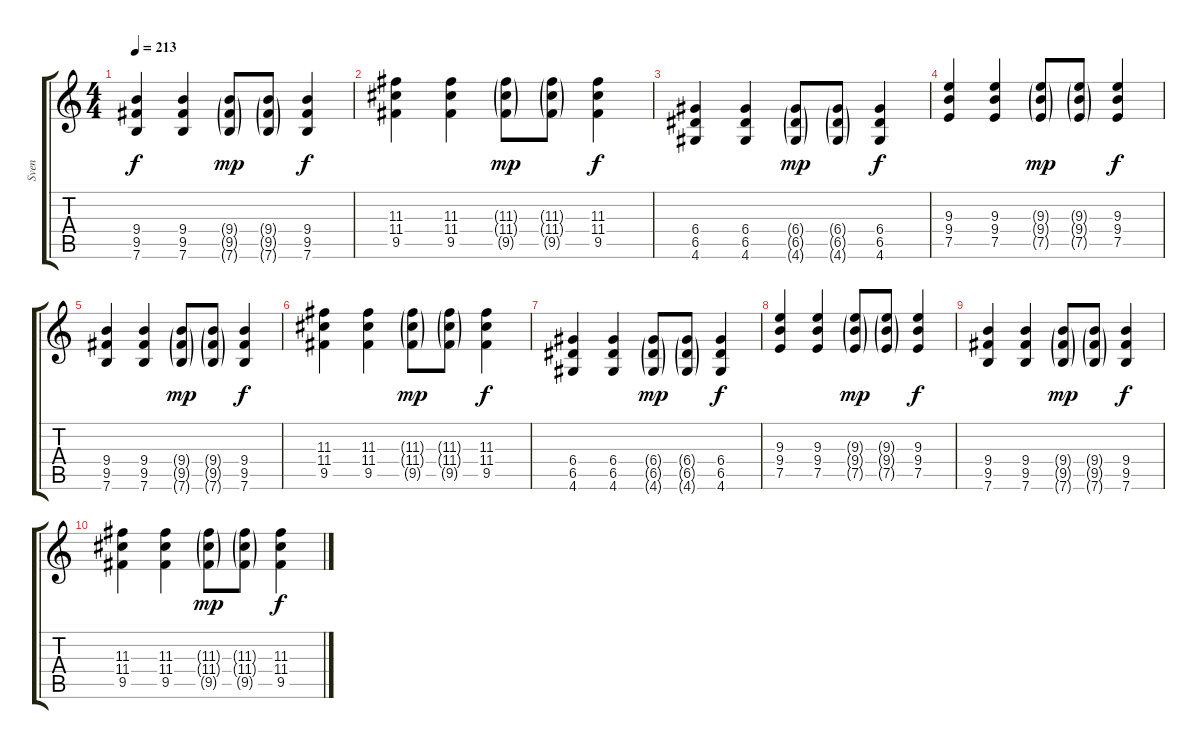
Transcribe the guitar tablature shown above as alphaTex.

\track ("Sven" "Sven") {instrument distortionguitar}
\staff {score tabs}
\tuning (E4 B3 G3 D3 A2 E2) {hide}
\ts (4 4)
\tempo 213
\clef g2
\ks c
(9.4 9.5 7.6).4{dy f} (9.4 9.5 7.6).4 (9.4{g} 9.5{g} 7.6{g}).8{dy mp} (9.4{g} 9.5{g} 7.6{g}).8 (9.4 9.5 7.6).4{dy f} |
(11.3 11.4 9.5).4 (11.3 11.4 9.5).4 (11.3{g} 11.4{g} 9.5{g}).8{dy mp} (11.3{g} 11.4{g} 9.5{g}).8 (11.3 11.4 9.5).4{dy f} |
(6.4 6.5 4.6).4 (6.4 6.5 4.6).4 (6.4{g} 6.5{g} 4.6{g}).8{dy mp} (6.4{g} 6.5{g} 4.6{g}).8 (6.4 6.5 4.6).4{dy f} |
(9.3 9.4 7.5).4 (9.3 9.4 7.5).4 (9.3{g} 9.4{g} 7.5{g}).8{dy mp} (9.3{g} 9.4{g} 7.5{g}).8 (9.3 9.4 7.5).4{dy f} |
(9.4 9.5 7.6).4 (9.4 9.5 7.6).4 (9.4{g} 9.5{g} 7.6{g}).8{dy mp} (9.4{g} 9.5{g} 7.6{g}).8 (9.4 9.5 7.6).4{dy f} |
(11.3 11.4 9.5).4 (11.3 11.4 9.5).4 (11.3{g} 11.4{g} 9.5{g}).8{dy mp} (11.3{g} 11.4{g} 9.5{g}).8 (11.3 11.4 9.5).4{dy f} |
(6.4 6.5 4.6).4 (6.4 6.5 4.6).4 (6.4{g} 6.5{g} 4.6{g}).8{dy mp} (6.4{g} 6.5{g} 4.6{g}).8 (6.4 6.5 4.6).4{dy f} |
(9.3 9.4 7.5).4 (9.3 9.4 7.5).4 (9.3{g} 9.4{g} 7.5{g}).8{dy mp} (9.3{g} 9.4{g} 7.5{g}).8 (9.3 9.4 7.5).4{dy f} |
(9.4 9.5 7.6).4 (9.4 9.5 7.6).4 (9.4{g} 9.5{g} 7.6{g}).8{dy mp} (9.4{g} 9.5{g} 7.6{g}).8 (9.4 9.5 7.6).4{dy f} |
(11.3 11.4 9.5).4 (11.3 11.4 9.5).4 (11.3{g} 11.4{g} 9.5{g}).8{dy mp} (11.3{g} 11.4{g} 9.5{g}).8 (11.3 11.4 9.5).4{dy f}
